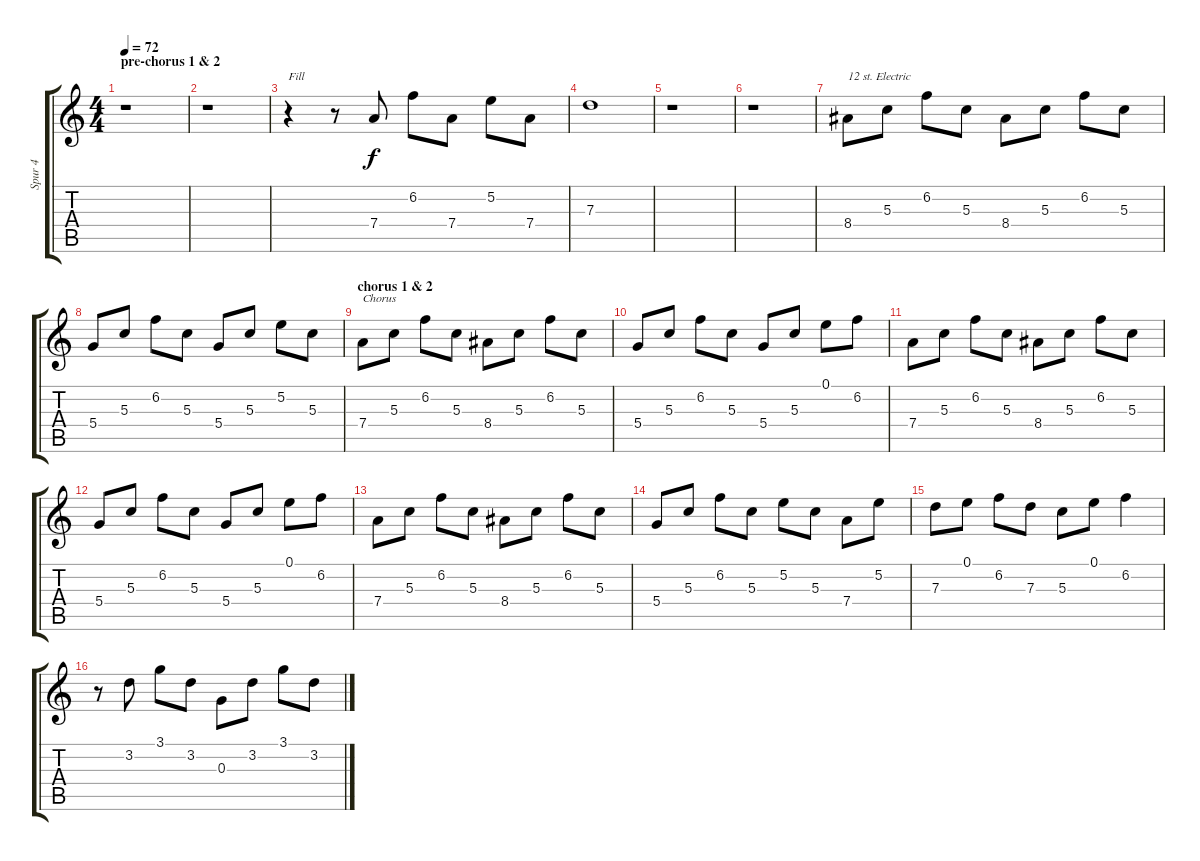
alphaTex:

\track ("Spur 4" "Spur 4") {instrument electricguitarclean}
\staff {score tabs}
\tuning (E4 B3 G3 D3 A2 E2) {hide}
\ts (4 4)
\section ("" "pre-chorus 1 & 2")
\tempo 72
\clef g2
\ks c
r.1{dy f} |
r.1 |
r.4{txt "Fill"} r.8 7.4.8 6.2.8 7.4.8 5.2.8 7.4.8 |
7.3.1 |
r.1 |
r.1 |
8.4.8{txt "12 st. Electric"} 5.3.8 6.2.8 5.3.8 8.4.8 5.3.8 6.2.8 5.3.8 |
5.4.8 5.3.8 6.2.8 5.3.8 5.4.8 5.3.8 5.2.8 5.3.8 |
\section ("" "chorus 1 & 2")
7.4.8{txt "Chorus"} 5.3.8 6.2.8 5.3.8 8.4.8 5.3.8 6.2.8 5.3.8 |
5.4.8 5.3.8 6.2.8 5.3.8 5.4.8 5.3.8 0.1.8 6.2.8 |
7.4.8 5.3.8 6.2.8 5.3.8 8.4.8 5.3.8 6.2.8 5.3.8 |
5.4.8 5.3.8 6.2.8 5.3.8 5.4.8 5.3.8 0.1.8 6.2.8 |
7.4.8 5.3.8 6.2.8 5.3.8 8.4.8 5.3.8 6.2.8 5.3.8 |
5.4.8 5.3.8 6.2.8 5.3.8 5.2.8 5.3.8 7.4.8 5.2.8 |
7.3.8 0.1.8 6.2.8 7.3.8 5.3.8 0.1.8 6.2.4 |
r.8 3.2.8 3.1.8 3.2.8 0.3.8 3.2.8 3.1.8 3.2.8
